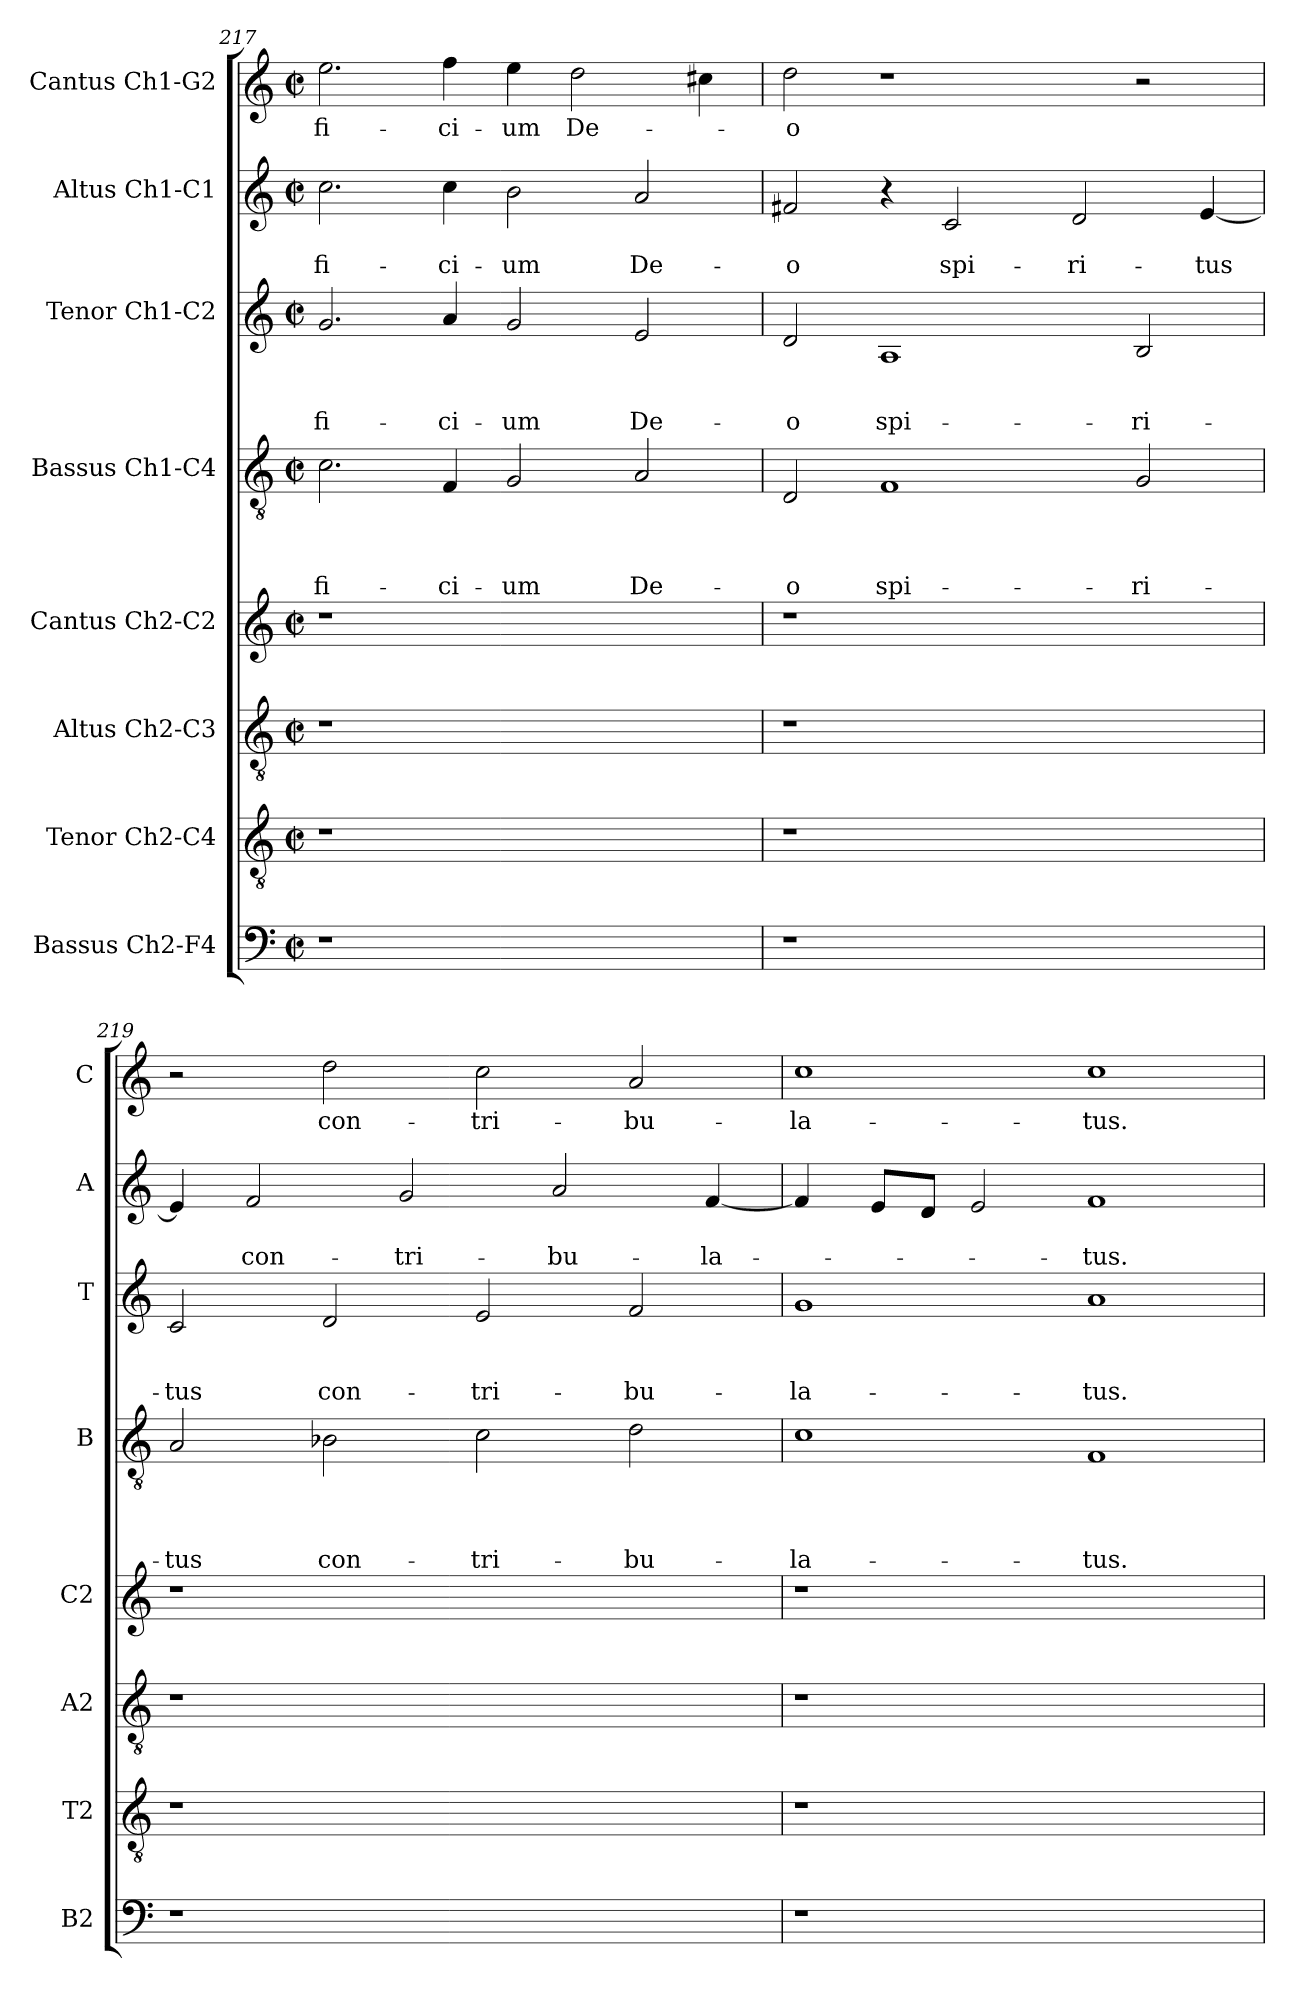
**kern	**kern	**kern	**kern	**kern	**text	**text	**text	**text	**kern	**text	**text	**text	**kern	**text	**text	**kern	**text
*part8	*part7	*part6	*part5	*part4	*part4	*part4	*part4	*part4	*part3	*part3	*part3	*part3	*part2	*part2	*part2	*part1	*part1
*staff8	*staff7	*staff6	*staff5	*staff4	*staff4	*staff4	*staff4	*staff4	*staff3	*staff3	*staff3	*staff3	*staff2	*staff2	*staff2	*staff1	*staff1
*I"Bassus Ch2-F4	*I"Tenor Ch2-C4	*I"Altus Ch2-C3	*I"Cantus Ch2-C2	*I"Bassus Ch1-C4	*	*	*	*	*I"Tenor Ch1-C2	*	*	*	*I"Altus Ch1-C1	*	*	*I"Cantus Ch1-G2	*
*I'B2	*I'T2	*I'A2	*I'C2	*I'B	*	*	*	*	*I'T	*	*	*	*I'A	*	*	*I'C	*
*clefF4	*clefGv2	*clefGv2	*clefG2	*clefGv2	*	*	*	*	*clefG2	*	*	*	*clefG2	*	*	*clefG2	*
*k[]	*k[]	*k[]	*k[]	*k[]	*	*	*	*	*k[]	*	*	*	*k[]	*	*	*k[]	*
*C:	*C:	*C:	*C:	*C:	*	*	*	*	*C:	*	*	*	*C:	*	*	*C:	*
*M2/2	*M2/2	*M2/2	*M2/2	*M2/2	*	*	*	*	*M2/2	*	*	*	*M2/2	*	*	*M2/2	*
*met(c|)	*met(c|)	*met(c|)	*met(c|)	*met(c|)	*	*	*	*	*met(c|)	*	*	*	*met(c|)	*	*	*met(c|)	*
=217	=217	=217	=217	=217	=217	=217	=217	=217	=217	=217	=217	=217	=217	=217	=217	=217	=217
!	!	!	!	!	!	!	!	!LO:LY:b	!	!	!	!LO:LY:b	!	!	!LO:LY:b	!	!LO:LY:b
1r	1r	1r	1r	2.c\	.	.	.	-fi-	2.g/	.	.	-fi-	2.cc\	.	-fi-	2.ee\	-fi-
!	!	!	!	!	!	!	!	!LO:LY:b	!	!	!	!LO:LY:b	!	!	!LO:LY:b	!	!LO:LY:b
.	.	.	.	4F/	.	.	.	-ci-	4a/	.	.	-ci-	4cc\	.	-ci-	4ff\	-ci-
!	!	!	!	!	!	!	!	!LO:LY:b	!	!	!	!LO:LY:b	!	!	!LO:LY:b	!	!LO:LY:b
1ryy	1ryy	1ryy	1ryy	2G/	.	.	.	-um	2g/	.	.	-um	2b\	.	-um	4ee\	-um
!	!	!	!	!	!	!	!	!	!	!	!	!	!	!	!	!	!LO:LY:b
.	.	.	.	.	.	.	.	.	.	.	.	.	.	.	.	2dd\	De-
!	!	!	!	!	!	!	!	!LO:LY:b	!	!	!	!LO:LY:b	!	!	!LO:LY:b	!	!
.	.	.	.	2A/	.	.	.	De-	2e/	.	.	De-	2a/	.	De-	.	.
.	.	.	.	.	.	.	.	.	.	.	.	.	.	.	.	4cc#X\	.
=218	=218	=218	=218	=218	=218	=218	=218	=218	=218	=218	=218	=218	=218	=218	=218	=218	=218
!	!	!	!	!	!	!	!	!LO:LY:b	!	!	!	!LO:LY:b	!	!	!LO:LY:b	!	!LO:LY:b
1r	1r	1r	1r	2D/	.	.	.	-o	2d/	.	.	-o	2f#X/	.	-o	2dd\	-o
!	!	!	!	!	!	!	!	!LO:LY:b	!	!	!	!LO:LY:b	!	!	!	!	!
.	.	.	.	1F	.	.	.	spi-	1A	.	.	spi-	4r	.	.	1r	.
!	!	!	!	!	!	!	!	!	!	!	!	!	!	!	!LO:LY:b	!	!
.	.	.	.	.	.	.	.	.	.	.	.	.	2c/	.	spi-	.	.
1ryy	1ryy	1ryy	1ryy	.	.	.	.	.	.	.	.	.	.	.	.	.	.
!	!	!	!	!	!	!	!	!	!	!	!	!	!	!	!LO:LY:b	!	!
.	.	.	.	.	.	.	.	.	.	.	.	.	2d/	.	-ri-	.	.
!	!	!	!	!	!	!	!	!LO:LY:b	!	!	!	!LO:LY:b	!	!	!	!	!
.	.	.	.	2G/	.	.	.	-ri-	2B/	.	.	-ri-	.	.	.	2r	.
!	!	!	!	!	!	!	!	!	!	!	!	!	!	!	!LO:LY:b	!	!
.	.	.	.	.	.	.	.	.	.	.	.	.	[4e/	.	-tus	.	.
=219	=219	=219	=219	=219	=219	=219	=219	=219	=219	=219	=219	=219	=219	=219	=219	=219	=219
!	!	!	!	!	!	!	!	!LO:LY:b	!	!	!	!LO:LY:b	!	!	!	!	!
1r	1r	1r	1r	2A/	.	.	.	-tus	2c/	.	.	-tus	4e/]	.	.	2r	.
!	!	!	!	!	!	!	!	!	!	!	!	!	!	!	!LO:LY:b	!	!
.	.	.	.	.	.	.	.	.	.	.	.	.	2f/	.	con-	.	.
!	!	!	!	!	!	!	!	!LO:LY:b	!	!	!	!LO:LY:b	!	!	!	!	!LO:LY:b
.	.	.	.	2B-X\	.	.	.	con-	2d/	.	.	con-	.	.	.	2dd\	con-
!	!	!	!	!	!	!	!	!	!	!	!	!	!	!	!LO:LY:b	!	!
.	.	.	.	.	.	.	.	.	.	.	.	.	2g/	.	-tri-	.	.
!	!	!	!	!	!	!	!	!LO:LY:b	!	!	!	!LO:LY:b	!	!	!	!	!LO:LY:b
1ryy	1ryy	1ryy	1ryy	2c\	.	.	.	-tri-	2e/	.	.	-tri-	.	.	.	2cc\	-tri-
!	!	!	!	!	!	!	!	!	!	!	!	!	!	!	!LO:LY:b	!	!
.	.	.	.	.	.	.	.	.	.	.	.	.	2a/	.	-bu-	.	.
!	!	!	!	!	!	!	!	!LO:LY:b	!	!	!	!LO:LY:b	!	!	!	!	!LO:LY:b
.	.	.	.	2d\	.	.	.	-bu-	2f/	.	.	-bu-	.	.	.	2a/	-bu-
!	!	!	!	!	!	!	!	!	!	!	!	!	!	!	!LO:LY:b	!	!
.	.	.	.	.	.	.	.	.	.	.	.	.	[4f/	.	-la-	.	.
=220	=220	=220	=220	=220	=220	=220	=220	=220	=220	=220	=220	=220	=220	=220	=220	=220	=220
!	!	!	!	!	!	!	!	!LO:LY:b	!	!	!	!LO:LY:b	!	!	!	!	!LO:LY:b
1r	1r	1r	1r	1c	.	.	.	-la-	1g	.	.	-la-	4f/]	.	.	1cc	-la-
.	.	.	.	.	.	.	.	.	.	.	.	.	8e/L	.	.	.	.
.	.	.	.	.	.	.	.	.	.	.	.	.	8d/J	.	.	.	.
.	.	.	.	.	.	.	.	.	.	.	.	.	2e/	.	.	.	.
!	!	!	!	!	!	!	!	!LO:LY:b	!	!	!	!LO:LY:b	!	!	!LO:LY:b	!	!LO:LY:b
1ryy	1ryy	1ryy	1ryy	1F	.	.	.	-tus.	1a	.	.	-tus.	1f	.	-tus.	1cc	-tus.
=	=	=	=	=	=	=	=	=	=	=	=	=	=	=	=	=	=
*-	*-	*-	*-	*-	*-	*-	*-	*-	*-	*-	*-	*-	*-	*-	*-	*-	*-
